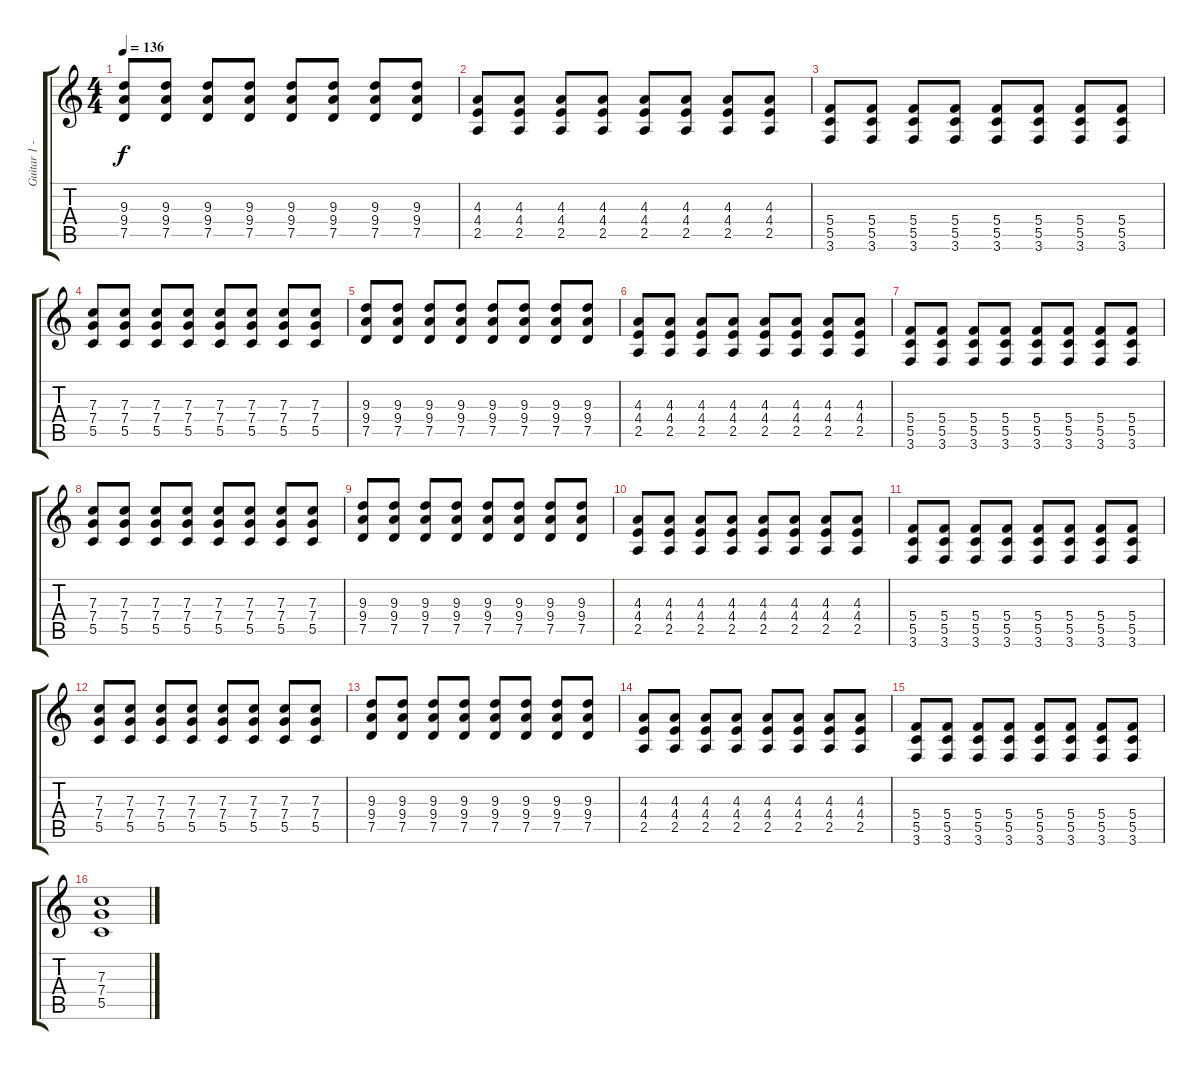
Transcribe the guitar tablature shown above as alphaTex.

\track ("Guitar 1 - Clean/Dist." "Guitar 1 -") {instrument electricguitarclean}
\staff {score tabs}
\tuning (D4 A3 F3 C3 G2 D2) {hide}
\ts (4 4)
\tempo 136
\clef g2
\ks c
(9.3 9.4 7.5).8{dy f} (9.3 9.4 7.5).8 (9.3 9.4 7.5).8 (9.3 9.4 7.5).8 (9.3 9.4 7.5).8 (9.3 9.4 7.5).8 (9.3 9.4 7.5).8 (9.3 9.4 7.5).8 |
(4.3 4.4 2.5).8 (4.3 4.4 2.5).8 (4.3 4.4 2.5).8 (4.3 4.4 2.5).8 (4.3 4.4 2.5).8 (4.3 4.4 2.5).8 (4.3 4.4 2.5).8 (4.3 4.4 2.5).8 |
(5.4 5.5 3.6).8 (5.4 5.5 3.6).8 (5.4 5.5 3.6).8 (5.4 5.5 3.6).8 (5.4 5.5 3.6).8 (5.4 5.5 3.6).8 (5.4 5.5 3.6).8 (5.4 5.5 3.6).8 |
(7.3 7.4 5.5).8 (7.3 7.4 5.5).8 (7.3 7.4 5.5).8 (7.3 7.4 5.5).8 (7.3 7.4 5.5).8 (7.3 7.4 5.5).8 (7.3 7.4 5.5).8 (7.3 7.4 5.5).8 |
(9.3 9.4 7.5).8 (9.3 9.4 7.5).8 (9.3 9.4 7.5).8 (9.3 9.4 7.5).8 (9.3 9.4 7.5).8 (9.3 9.4 7.5).8 (9.3 9.4 7.5).8 (9.3 9.4 7.5).8 |
(4.3 4.4 2.5).8 (4.3 4.4 2.5).8 (4.3 4.4 2.5).8 (4.3 4.4 2.5).8 (4.3 4.4 2.5).8 (4.3 4.4 2.5).8 (4.3 4.4 2.5).8 (4.3 4.4 2.5).8 |
(5.4 5.5 3.6).8 (5.4 5.5 3.6).8 (5.4 5.5 3.6).8 (5.4 5.5 3.6).8 (5.4 5.5 3.6).8 (5.4 5.5 3.6).8 (5.4 5.5 3.6).8 (5.4 5.5 3.6).8 |
(7.3 7.4 5.5).8 (7.3 7.4 5.5).8 (7.3 7.4 5.5).8 (7.3 7.4 5.5).8 (7.3 7.4 5.5).8 (7.3 7.4 5.5).8 (7.3 7.4 5.5).8 (7.3 7.4 5.5).8 |
(9.3 9.4 7.5).8 (9.3 9.4 7.5).8 (9.3 9.4 7.5).8 (9.3 9.4 7.5).8 (9.3 9.4 7.5).8 (9.3 9.4 7.5).8 (9.3 9.4 7.5).8 (9.3 9.4 7.5).8 |
(4.3 4.4 2.5).8 (4.3 4.4 2.5).8 (4.3 4.4 2.5).8 (4.3 4.4 2.5).8 (4.3 4.4 2.5).8 (4.3 4.4 2.5).8 (4.3 4.4 2.5).8 (4.3 4.4 2.5).8 |
(5.4 5.5 3.6).8 (5.4 5.5 3.6).8 (5.4 5.5 3.6).8 (5.4 5.5 3.6).8 (5.4 5.5 3.6).8 (5.4 5.5 3.6).8 (5.4 5.5 3.6).8 (5.4 5.5 3.6).8 |
(7.3 7.4 5.5).8 (7.3 7.4 5.5).8 (7.3 7.4 5.5).8 (7.3 7.4 5.5).8 (7.3 7.4 5.5).8 (7.3 7.4 5.5).8 (7.3 7.4 5.5).8 (7.3 7.4 5.5).8 |
(9.3 9.4 7.5).8 (9.3 9.4 7.5).8 (9.3 9.4 7.5).8 (9.3 9.4 7.5).8 (9.3 9.4 7.5).8 (9.3 9.4 7.5).8 (9.3 9.4 7.5).8 (9.3 9.4 7.5).8 |
(4.3 4.4 2.5).8 (4.3 4.4 2.5).8 (4.3 4.4 2.5).8 (4.3 4.4 2.5).8 (4.3 4.4 2.5).8 (4.3 4.4 2.5).8 (4.3 4.4 2.5).8 (4.3 4.4 2.5).8 |
(5.4 5.5 3.6).8 (5.4 5.5 3.6).8 (5.4 5.5 3.6).8 (5.4 5.5 3.6).8 (5.4 5.5 3.6).8 (5.4 5.5 3.6).8 (5.4 5.5 3.6).8 (5.4 5.5 3.6).8 |
(7.3 7.4 5.5).1
